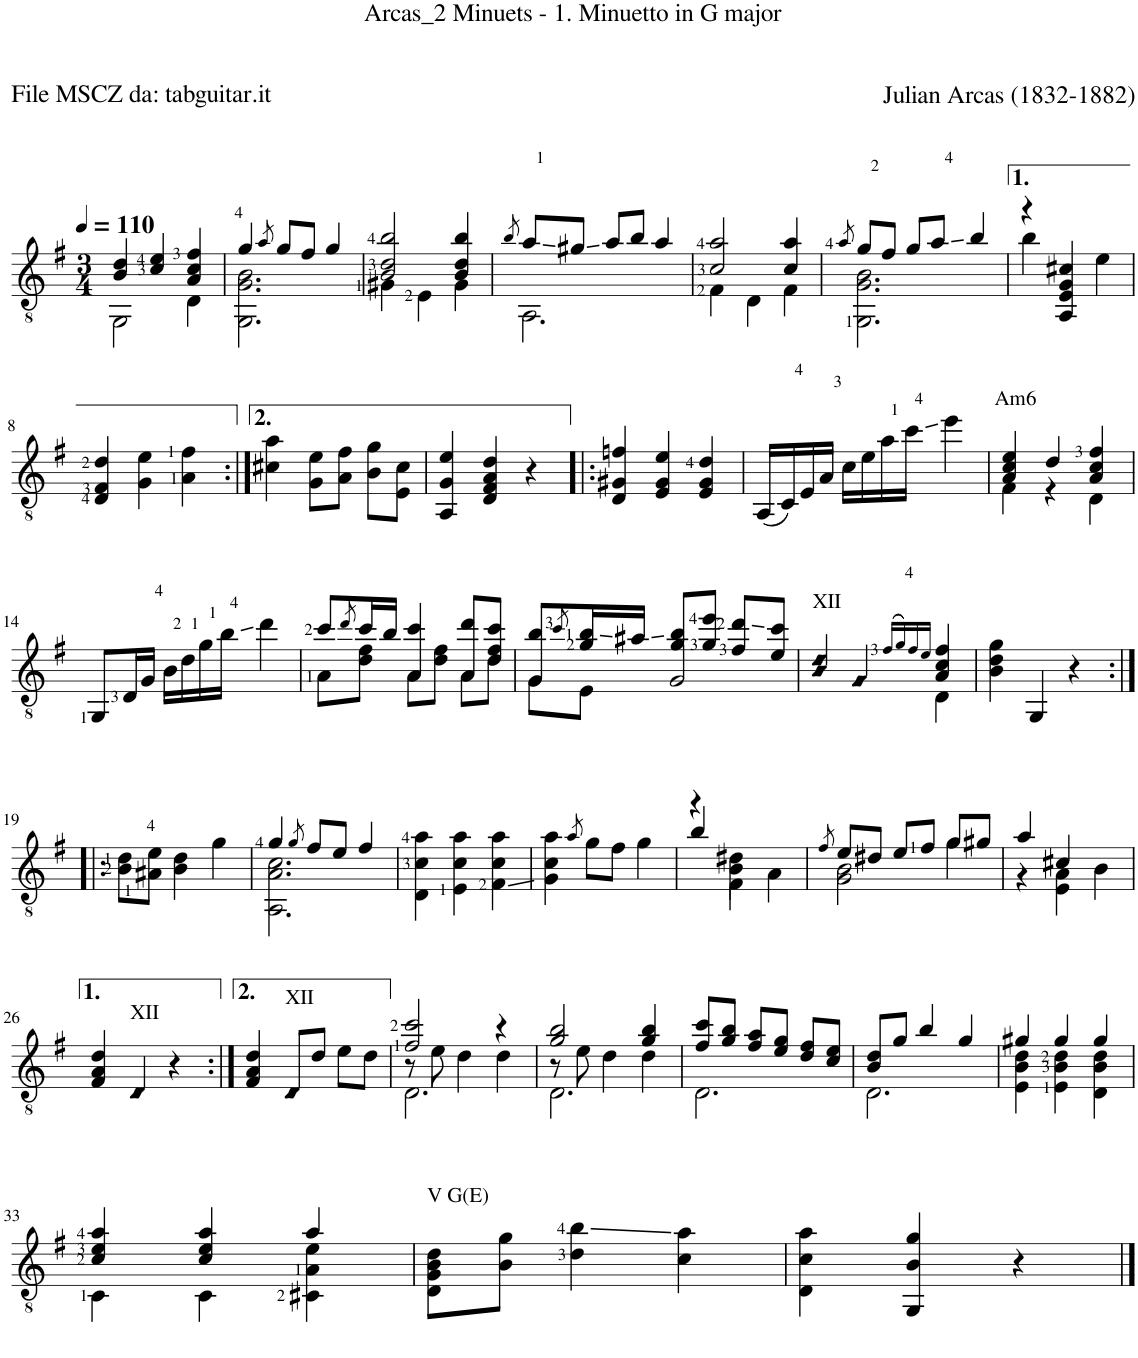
**kern
*part1
*staff1
*I"Guitar
*I'Guit.
*clefGv2
*k[f#]
*M3/4
*MM110
=1
*^
4B/ 4d/	2GG\
4c/ 4e/	.
4A/ 4c/ 4f#/	4D\
=2	=2
4g/	2.GG\ 2.G\ 2.B\
8qa/	.
8g/L	.
8f#/J	.
4g/	.
=3	=3
2B/ 2d/ 2b/	4G#X\
.	4E\
4B/ 4d/ 4b/	4G#\
=4	=4
8qb/	.
8a/L	2.AA\
8g#X/J	.
8a/L	.
8b/J	.
4a/	.
=5	=5
2c/ 2a/	4F#\
.	4D\
4c/ 4a/	4F#\
=6	=6
8qa/	.
8g/L	2.GG\ 2.G\ 2.B\
8f#/J	.
8g/L	.
8a/J	.
4b/	.
=7	=7
4r	4b\
4AA/ 4E/ 4G/ 4c#X/	2ryy
4e\	.
*v	*v
!!LO:LB:g=z
=8
4D/ 4F#/ 4d/
4G\ 4e\
4A\ 4f#\
=9:|!
4c#X\ 4a\
8G\ 8e\L
8A\ 8f#\J
8B\ 8g\L
8E\ 8c#\J
=10
4AA/ 4G/ 4e/
4D/ 4F#/ 4A/ 4d/
4r
=11!|:
4D/ 4G#X/ 4fn/
4E/ 4G#/ 4e/
4E/ 4G#/ 4d/
=12
(16AA/LL
16C/)
16E/
16A/JJ
16c\LL
16e\
16a\
16cc\JJ
4ee\
=13
*^
!LO:TX:a:t=Am6	!
4A/ 4c/ 4e/	4F#\
4d/	4r
4A/ 4c/ 4f#/	4D\
*v	*v
!!LO:LB:g=z
=14
8GG/L
16D/L
16G/JJ
16B\LL
16d\
16g\
16b\JJ
4dd\
=15
*^
8cc/L	8A\L
8qdd/	.
16cc/L	8d\ 8f#\J
16b/JJ	.
4A/ 4cc/	8A\L
.	8d\ 8f#\J
8A/ 8dd/L	8A\L
8d/ 8f#/ 8cc/J	8d\J
=16	=16
8G/ 8b/L	8G\L
8qcc/	.
16g/ 16b/L	8E\J
16a#X/JJ	.
8g/ 8b/L	2G/
8g/ 8ee/J	.
8f#/ 8dd/L	.
8e/ 8cc/J	.
=17	=17
!LO:TX:a:t=XII	!
!LO:N:n=1:head=diamond	!
!LO:N:n=2:head=diamond	!
4B/ 4d/	2ryy
!LO:N:head=diamond	!
4G/	.
(16qf#/LL	.
16qg/)	.
16qf#/	.
16qe/JJ	.
4A/ 4c/ 4f#/	4D\
*v	*v
=18
4B\ 4d\ 4g\
4GG/
4r
!!LO:LB:g=z
=19:|!|:
8B\ 8d\L
8A#X\ 8e\J
4B\ 4d\
4g\
=20
*^
4g/	2.AA\ 2.A\ 2.c\
8qg/	.
8f#/L	.
8e/J	.
4f#/	.
*v	*v
=21
4D\ 4c\ 4a\
4E\ 4c\ 4a\
4F#\ 4c\ 4a\
=22
4G\ 4c\ 4a\
8qa/
8g\L
8f#\J
4g\
=23
*^
4r	4b/
4B\ 4d#X\	4F#\
4A\	4ryy
=24	=24
8qf#/	.
8e/L	2G\ 2B\
8d#X/J	.
8e/L	.
8f#/J	.
8g/L	4g\
8g#X/J	.
=25	=25
4a/	4r
4c#X/	4E\ 4A\
4B\	4ryy
*v	*v
!!LO:LB:g=z
=26
4F#/ 4A/ 4d/
!LO:TX:a:t=XII
!LO:N:head=diamond
4D/
4r
=27:|!
4F#/ 4A/ 4d/
!LO:TX:a:t=XII
!LO:N:head=diamond
8D/L
8d/J
8e\L
8d\J
=28
*^
*	*^
2f#/ 2cc/	8r	2.D\
.	8e\	.
.	4d\	.
4r	4d\	.
=29	=29	=29
2g/ 2b/	8r	2.D\
.	8e\	.
.	4d\	.
4g/ 4b/	4d\	.
*	*v	*v
=30	=30
8f#/ 8cc/L	2.D\
8g/ 8b/J	.
8f#/ 8a/L	.
8e/ 8g/J	.
8d/ 8f#/L	.
8c/ 8e/J	.
=31	=31
8B/ 8d/L	2.D\
8g/J	.
4b/	.
4g/	.
=32	=32
4g#X/	4E\ 4B\ 4d\
4g#/	4E\ 4B\ 4d\
4g#/	4D\ 4B\ 4d\
!!LO:LB:g=z	!!
=33	=33
4c/ 4e/ 4a/	4C\
4c/ 4e/ 4a/	4C\
4a/	4C#X\ 4A\ 4e\
=34	=34
!LO:TX:a:t=V G(E)	!
*v	*v
8D\ 8G\ 8B\ 8d\L
8B\ 8g\J
4d\ 4b\
4c\ 4a\
=35
4D\ 4c\ 4a\
4GG/ 4B/ 4g/
4r
==
*-
